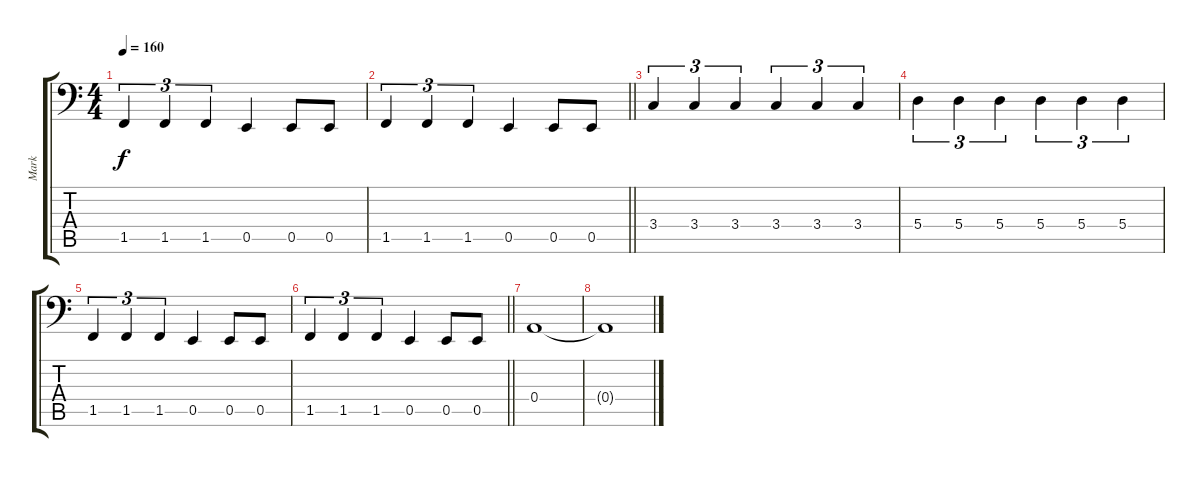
\track ("Mark" "Mark") {instrument electricbassfinger}
\staff {score tabs}
\tuning (C3 G2 D2 A1 E1 B0) {hide}
\ts (4 4)
\tempo 160
\clef f4
\ks c
1.5.4{tu (3 2) dy f} 1.5.4{tu (3 2) beam merge} 1.5.4{tu (3 2) beam merge} 0.5.4{beam merge} 0.5.8 0.5.8 |
\barLineRight lightlight
1.5.4{tu (3 2)} 1.5.4{tu (3 2) beam merge} 1.5.4{tu (3 2) beam merge} 0.5.4{beam merge} 0.5.8 0.5.8 |
3.4.4{tu (3 2) beam merge} 3.4.4{tu (3 2)} 3.4.4{tu (3 2) beam merge} 3.4.4{tu (3 2)} 3.4.4{tu (3 2) beam merge} 3.4.4{tu (3 2)} |
5.4.4{tu (3 2)} 5.4.4{tu (3 2) beam merge} 5.4.4{tu (3 2) beam merge} 5.4.4{tu (3 2)} 5.4.4{tu (3 2)} 5.4.4{tu (3 2)} |
1.5.4{tu (3 2)} 1.5.4{tu (3 2) beam merge} 1.5.4{tu (3 2) beam merge} 0.5.4{beam merge} 0.5.8 0.5.8 |
\barLineRight lightlight
1.5.4{tu (3 2)} 1.5.4{tu (3 2) beam merge} 1.5.4{tu (3 2) beam merge} 0.5.4{beam merge} 0.5.8 0.5.8 |
0.4.1 |
0.4{t}.1
